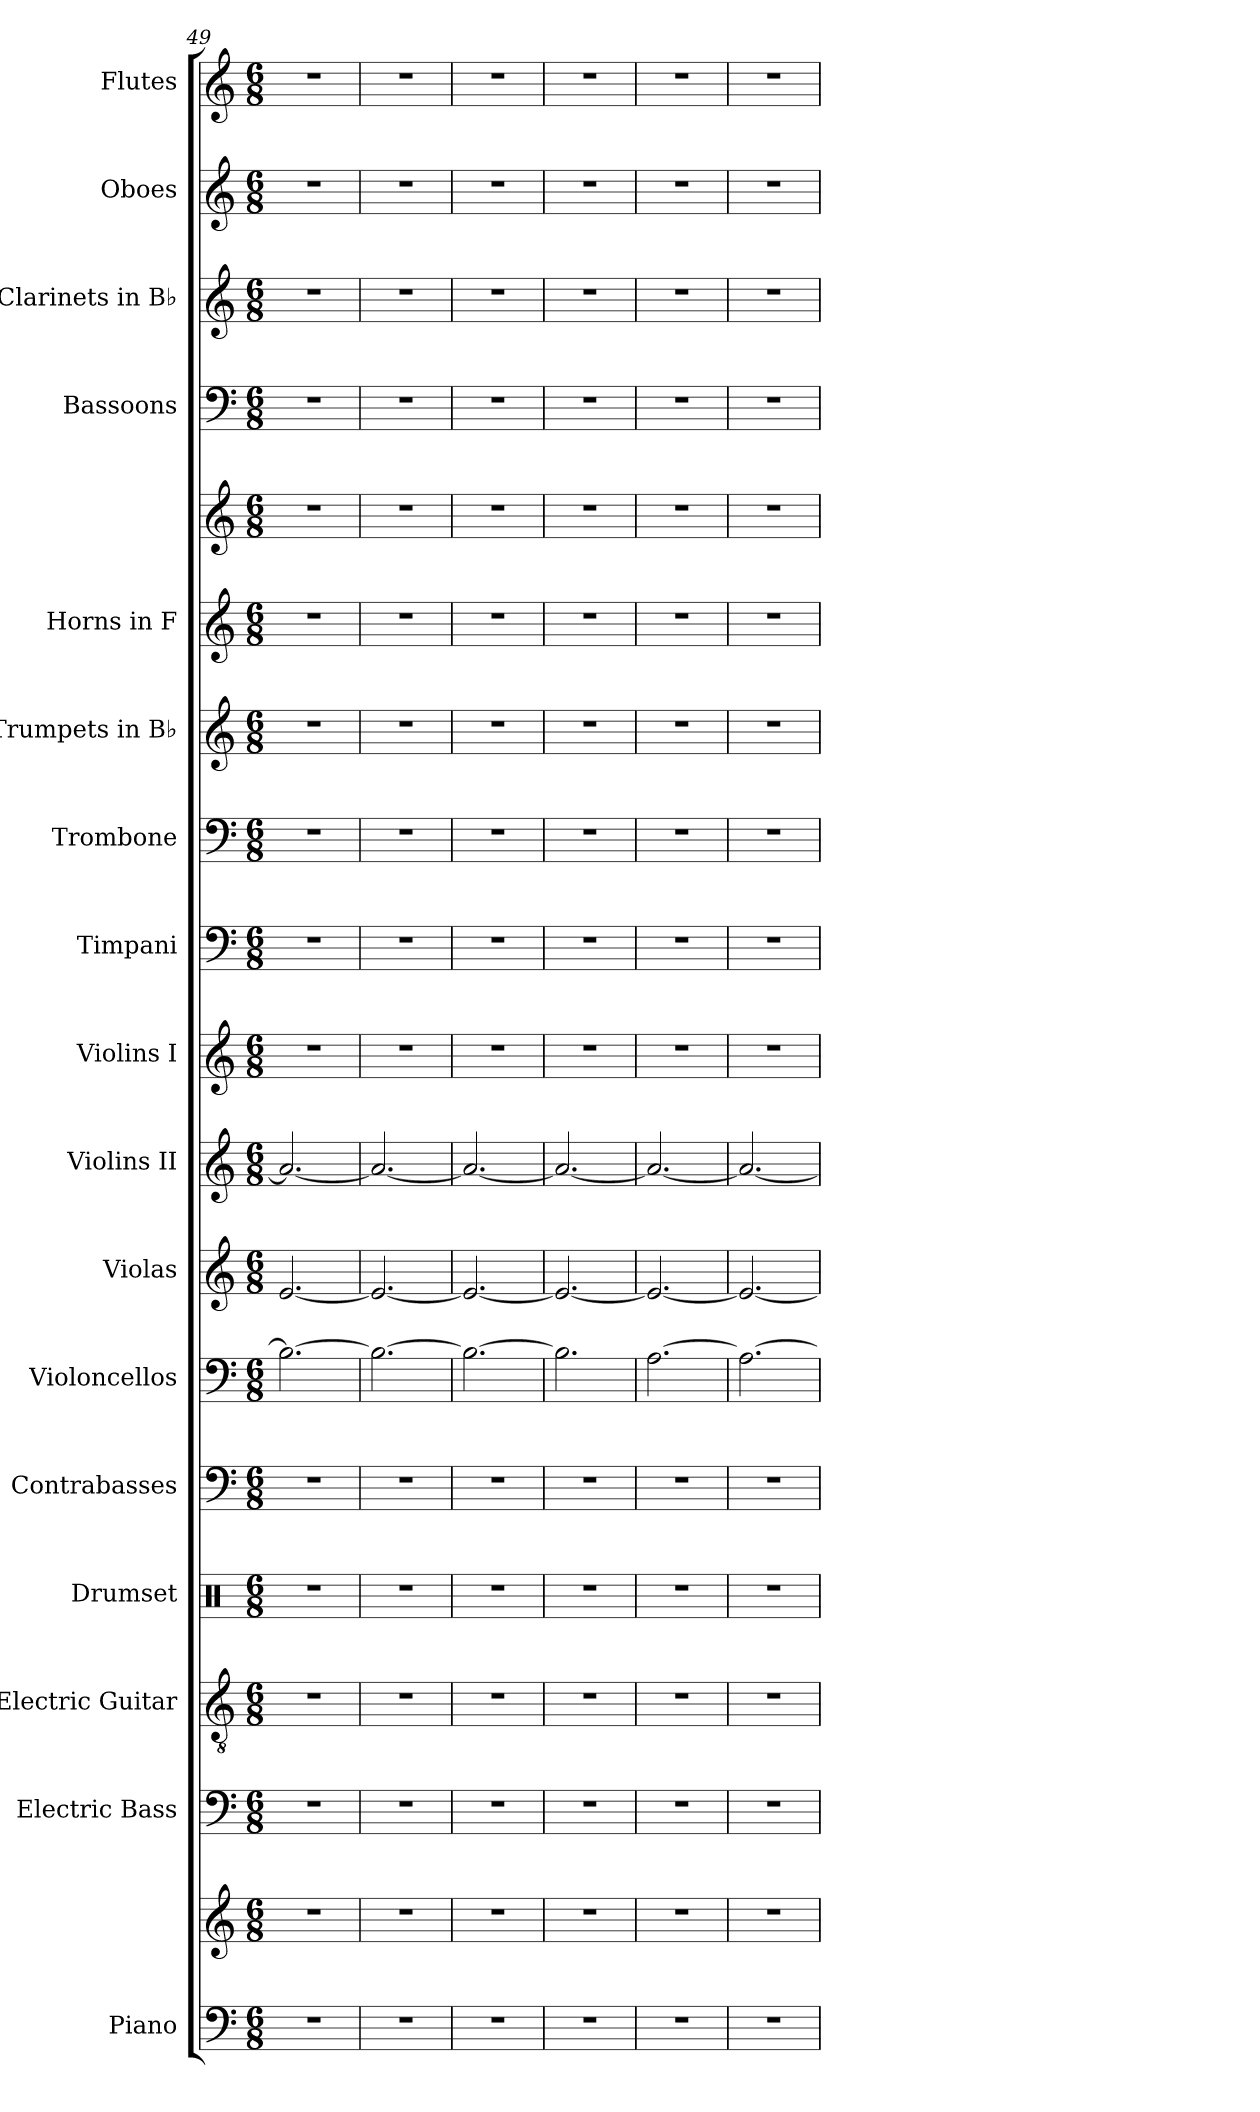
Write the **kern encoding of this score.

**kern	**kern	**kern	**kern	**kern	**kern	**kern	**kern	**kern	**kern	**kern	**kern	**kern	**kern	**kern	**kern	**kern	**kern	**kern
*part17	*part17	*part16	*part15	*part14	*part13	*part12	*part11	*part10	*part9	*part8	*part7	*part6	*part5	*part5	*part4	*part3	*part2	*part1
*staff19	*staff18	*staff17	*staff16	*staff15	*staff14	*staff13	*staff12	*staff11	*staff10	*staff9	*staff8	*staff7	*staff6	*staff5	*staff4	*staff3	*staff2	*staff1
*I"Piano	*	*I"Electric Bass	*I"Electric Guitar	*I"Drumset	*I"Contrabasses	*I"Violoncellos	*I"Violas	*I"Violins II	*I"Violins I	*I"Timpani	*I"Trombone	*I"Trumpets in B♭	*I"Horns in F	*	*I"Bassoons	*I"Clarinets in B♭	*I"Oboes	*I"Flutes
*I'Pno.	*	*I'El. B.	*I'El. Guit.	*I'D. Set	*I'Cb.	*I'Vc.	*I'Vla.	*I'Vln. II	*I'Vln. I	*I'Timp.	*I'Tbn.	*	*	*	*I'Bsn.	*	*I'Ob.	*I'Fl.
*clefF4	*clefG2	*clefF4	*clefGv2	*clefX	*clefF4	*clefF4	*clefG2	*clefG2	*clefG2	*clefF4	*clefF4	*clefG2	*clefG2	*clefG2	*clefF4	*clefG2	*clefG2	*clefG2
*	*	*ITrd7c12	*ITrd7c12	*	*ITrd7c12	*	*	*	*	*	*	*ITrd1c2	*ITrd4c7	*ITrd4c7	*	*ITrd1c2	*	*
*k[]	*k[]	*k[]	*k[]	*k[]	*k[]	*k[]	*k[]	*k[]	*k[]	*k[]	*k[]	*k[b-e-]	*k[b-]	*k[b-]	*k[]	*k[b-e-]	*k[]	*k[]
*M6/8	*M6/8	*M6/8	*M6/8	*M6/8	*M6/8	*M6/8	*M6/8	*M6/8	*M6/8	*M6/8	*M6/8	*M6/8	*M6/8	*M6/8	*M6/8	*M6/8	*M6/8	*M6/8
=49	=49	=49	=49	=49	=49	=49	=49	=49	=49	=49	=49	=49	=49	=49	=49	=49	=49	=49
2.r	2.r	2.r	2.r	2.r	2.r	2.B\_	[2.e/	2.a/_	2.r	2.r	2.r	2.r	2.r	2.r	2.r	2.r	2.r	2.r
=50	=50	=50	=50	=50	=50	=50	=50	=50	=50	=50	=50	=50	=50	=50	=50	=50	=50	=50
2.r	2.r	2.r	2.r	2.r	2.r	2.B\_	2.e/_	2.a/_	2.r	2.r	2.r	2.r	2.r	2.r	2.r	2.r	2.r	2.r
=51	=51	=51	=51	=51	=51	=51	=51	=51	=51	=51	=51	=51	=51	=51	=51	=51	=51	=51
2.r	2.r	2.r	2.r	2.r	2.r	2.B\_	2.e/_	2.a/_	2.r	2.r	2.r	2.r	2.r	2.r	2.r	2.r	2.r	2.r
=52	=52	=52	=52	=52	=52	=52	=52	=52	=52	=52	=52	=52	=52	=52	=52	=52	=52	=52
2.r	2.r	2.r	2.r	2.r	2.r	2.B\]	2.e/_	2.a/_	2.r	2.r	2.r	2.r	2.r	2.r	2.r	2.r	2.r	2.r
=53	=53	=53	=53	=53	=53	=53	=53	=53	=53	=53	=53	=53	=53	=53	=53	=53	=53	=53
2.r	2.r	2.r	2.r	2.r	2.r	[2.A\	2.e/_	2.a/_	2.r	2.r	2.r	2.r	2.r	2.r	2.r	2.r	2.r	2.r
=54	=54	=54	=54	=54	=54	=54	=54	=54	=54	=54	=54	=54	=54	=54	=54	=54	=54	=54
2.r	2.r	2.r	2.r	2.r	2.r	2.A\_	2.e/_	2.a/_	2.r	2.r	2.r	2.r	2.r	2.r	2.r	2.r	2.r	2.r
=	=	=	=	=	=	=	=	=	=	=	=	=	=	=	=	=	=	=
*-	*-	*-	*-	*-	*-	*-	*-	*-	*-	*-	*-	*-	*-	*-	*-	*-	*-	*-
